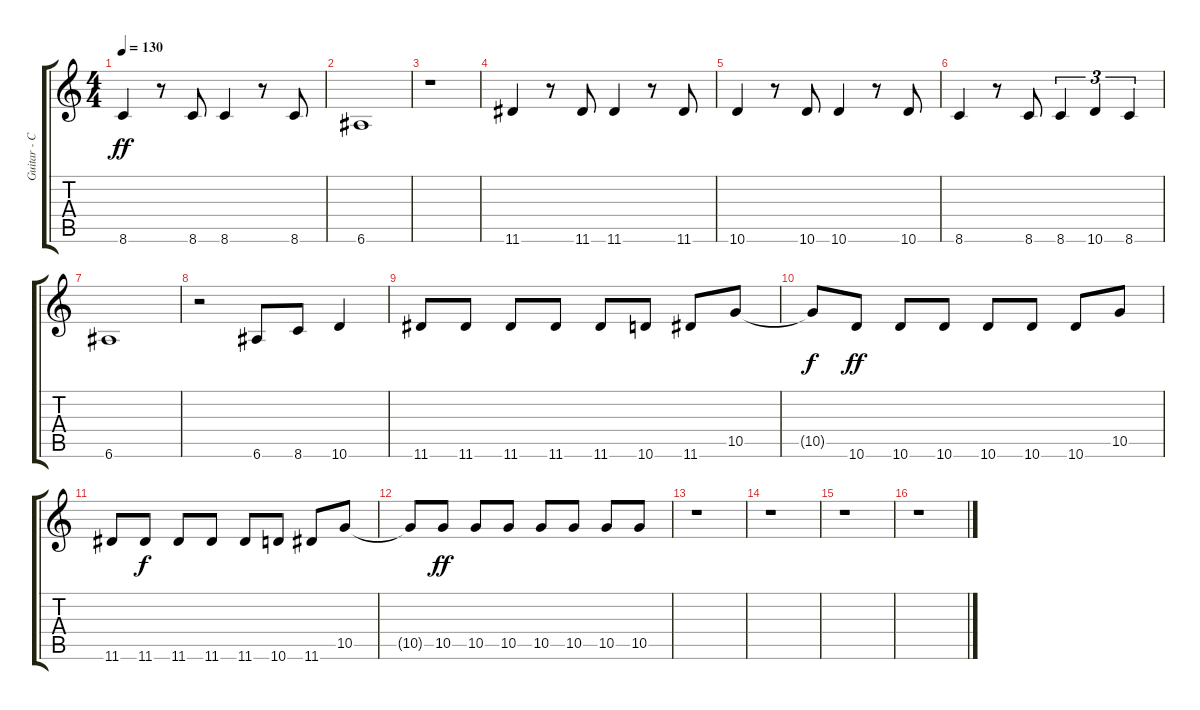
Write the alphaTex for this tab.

\track ("Guitar - Cody Votolato" "Guitar - C") {instrument electricguitarclean}
\staff {score tabs}
\tuning (E4 B3 G3 D3 A2 E2) {hide}
\ts (4 4)
\tempo 130
\clef g2
\ks c
8.6.4{dy ff} r.8 8.6.8 8.6.4 r.8 8.6.8 |
6.6.1 |
r.1 |
11.6.4 r.8 11.6.8 11.6.4 r.8 11.6.8 |
10.6.4 r.8 10.6.8 10.6.4 r.8 10.6.8 |
8.6.4 r.8 8.6.8 8.6.4{tu (3 2)} 10.6.4{tu (3 2)} 8.6.4{tu (3 2)} |
6.6.1 |
r.2 6.6.8 8.6.8 10.6.4 |
11.6.8 11.6.8 11.6.8 11.6.8 11.6.8 10.6.8 11.6.8 10.5.8 |
10.5{t}.8{dy f} 10.6.8{dy ff} 10.6.8 10.6.8 10.6.8 10.6.8 10.6.8 10.5.8 |
11.6.8 11.6.8{dy f} 11.6.8 11.6.8 11.6.8 10.6.8 11.6.8 10.5.8 |
10.5{t}.8 10.5.8{dy ff} 10.5.8 10.5.8 10.5.8 10.5.8 10.5.8 10.5.8 |
r.1 |
r.1 |
r.1 |
r.1
